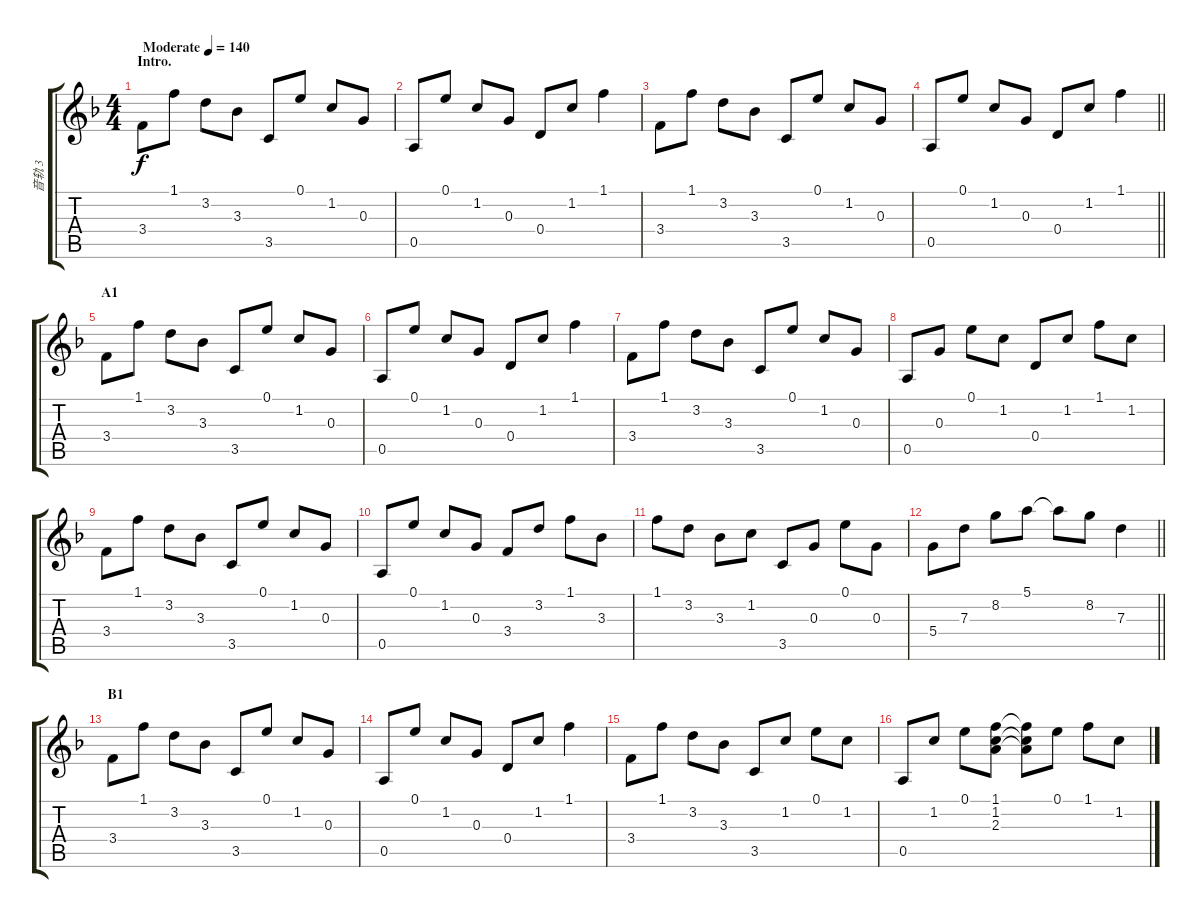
\track ("音轨 3" "音轨 3") {instrument acousticguitarsteel}
\staff {score tabs}
\tuning (E4 B3 G3 D3 A2 E2) {hide}
\ts (4 4)
\section ("" "Intro.")
\tempo (140 "Moderate")
\clef g2
\ks f
3.4.8{dy f instrument acousticguitarsteel} 1.1.8 3.2.8 3.3.8 3.5.8 0.1.8 1.2.8 0.3.8 |
0.5.8 0.1.8 1.2.8 0.3.8 0.4.8 1.2.8 1.1.4 |
3.4.8 1.1.8 3.2.8 3.3.8 3.5.8 0.1.8 1.2.8 0.3.8 |
\barLineRight lightlight
0.5.8 0.1.8 1.2.8 0.3.8 0.4.8 1.2.8 1.1.4 |
\section ("" "A1")
3.4.8 1.1.8 3.2.8 3.3.8 3.5.8 0.1.8 1.2.8 0.3.8 |
0.5.8 0.1.8 1.2.8 0.3.8 0.4.8 1.2.8 1.1.4 |
3.4.8 1.1.8 3.2.8 3.3.8 3.5.8 0.1.8 1.2.8 0.3.8 |
0.5.8 0.3.8 0.1.8 1.2.8 0.4.8 1.2.8 1.1.8 1.2.8 |
3.4.8 1.1.8 3.2.8 3.3.8 3.5.8 0.1.8 1.2.8 0.3.8 |
0.5.8 0.1.8 1.2.8 0.3.8 3.4.8 3.2.8 1.1.8 3.3.8 |
1.1.8 3.2.8 3.3.8 1.2.8 3.5.8 0.3.8 0.1.8 0.3.8 |
\barLineRight lightlight
5.4.8 7.3.8 8.2.8 5.1.8 5.1{t}.8 8.2.8 7.3.4 |
\section ("" "B1")
3.4.8 1.1.8 3.2.8 3.3.8 3.5.8 0.1.8 1.2.8 0.3.8 |
0.5.8 0.1.8 1.2.8 0.3.8 0.4.8 1.2.8 1.1.4 |
3.4.8 1.1.8 3.2.8 3.3.8 3.5.8 1.2.8 0.1.8 1.2.8 |
0.5.8 1.2.8 0.1.8 (1.1 1.2 2.3).8 (1.1{t} 1.2{t} 2.3{t}).8 0.1.8 1.1.8 1.2.8
